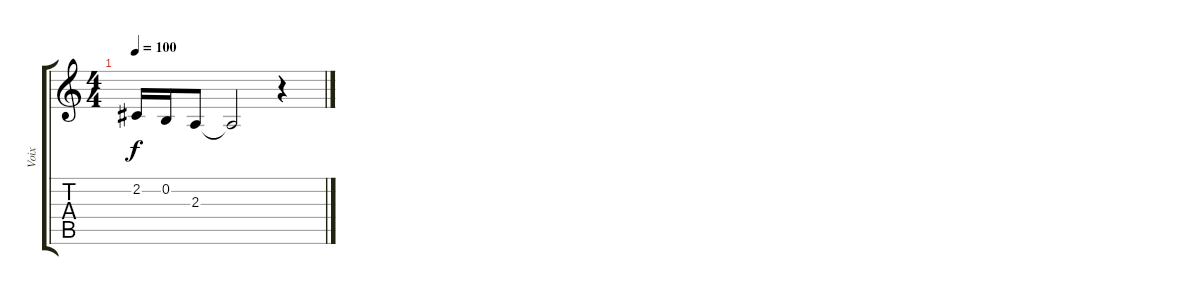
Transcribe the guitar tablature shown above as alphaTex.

\track ("Voix" "Voix") {instrument flute}
\staff {score tabs}
\tuning (E4 B3 G3 D3 A2 E2) {hide}
\ts (4 4)
\tempo 100
\clef g2
\ks c
2.2.16{dy f} 0.2.16 2.3.8 2.3{t}.2 r.4
